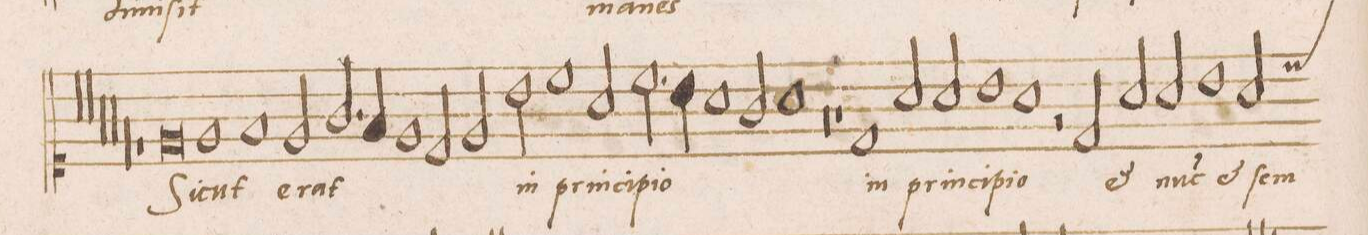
**kern	**text
*I"DISCANTVS	*
*clefC1	*
*k[]	*
*met(C|)	*
*M2/1	*
00r	.
=156-	=156-
=157-	=157-
00r	.
=158-	=158-
=159-	=159-
00r	.
=160-	=160-
=161-	=161-
00r	.
=162-	=162-
=163-	=163-
00r	.
=164-	=164-
=165-	=165-
1r	.
0e	Si-
=166-	=166-
1e	-cut
=167-	=167-
1f	.
2e/	e-
2.g/	-rat
=168-	=168-
4f/	.
1e	.
2d/	.
=169-	=169-
2e/	.
2b\	in
1cc	prin-
=170-	=170-
2a/	-ci-
2.cc\	-pi-
4b\	-o
1a\	.
=171-	=171-
2g/	.
1a	.
=172-	=172-
0r	.
=173-	=173-
1r	.
1d	in
=174-	=174-
2a/	prin-
2a/	-ci-
1b	-pi-
=175-	=175-
1a	-o
2r	.
2d/	et
=176-	=176-
2a/	nu(n)c
2a/	et
1b	ſem-
=177-	=177-
2a/	.
*custos:cc	*
*-	*-
